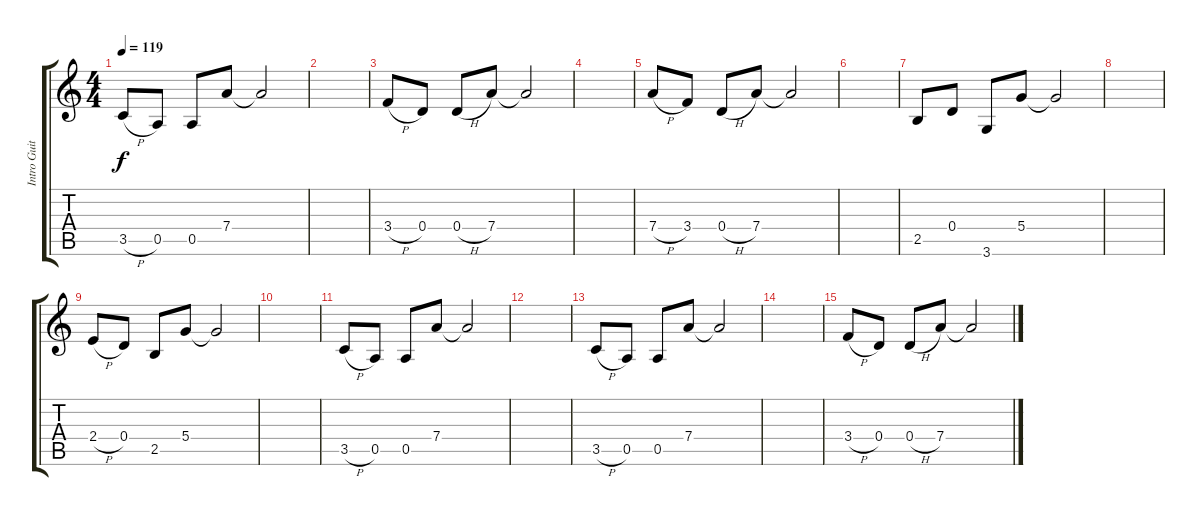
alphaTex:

\track ("Intro Guitar (lead)" "Intro Guit") {instrument electricguitarclean}
\staff {score tabs}
\tuning (E4 B3 G3 D3 A2 E2) {hide}
\ts (4 4)
\tempo 119
\clef g2
\ks c
3.5{h}.8{dy f} 0.5.8 0.5.8 7.4.8 7.4{t}.2 |
|
3.4{h}.8 0.4.8 0.4{h}.8 7.4.8 7.4{t}.2 |
|
7.4{h}.8 3.4.8 0.4{h}.8 7.4.8 7.4{t}.2 |
|
2.5.8 0.4.8 3.6.8 5.4.8 5.4{t}.2 |
|
2.4{h}.8 0.4.8 2.5.8 5.4.8 5.4{t}.2 |
|
3.5{h}.8 0.5.8 0.5.8 7.4.8 7.4{t}.2 |
|
3.5{h}.8 0.5.8 0.5.8 7.4.8 7.4{t}.2 |
|
3.4{h}.8 0.4.8 0.4{h}.8 7.4.8 7.4{t}.2
